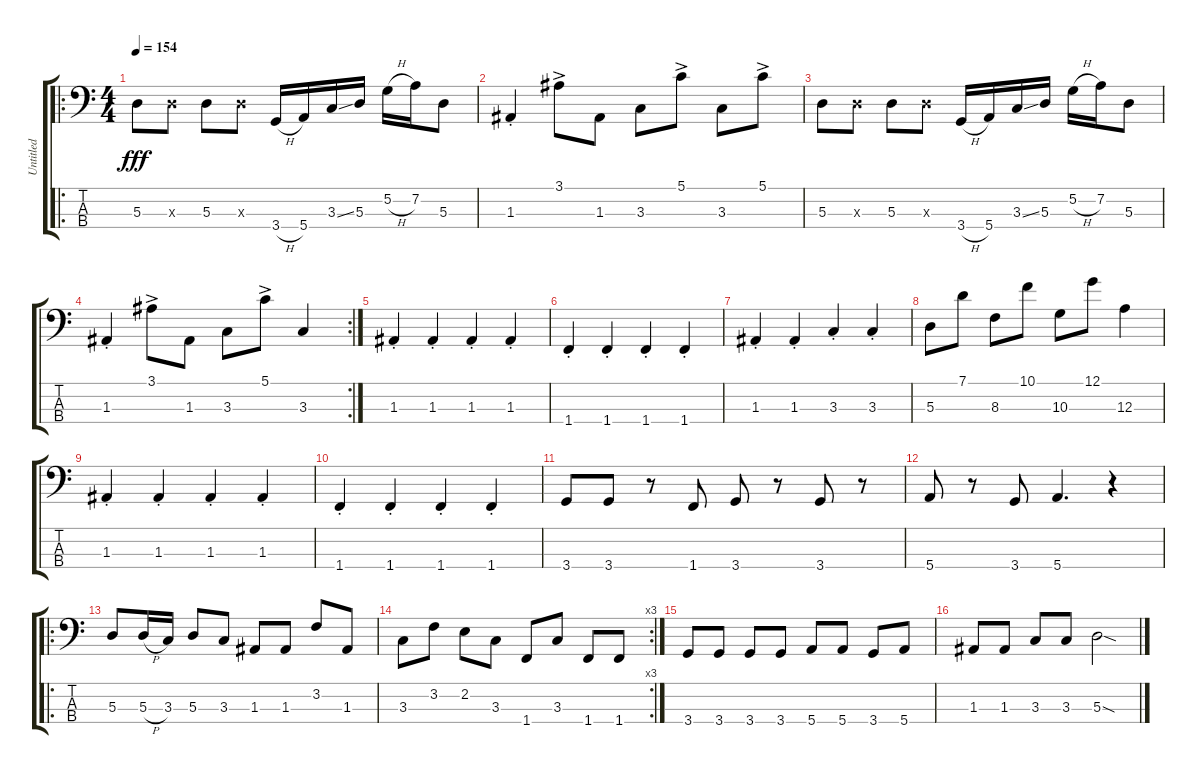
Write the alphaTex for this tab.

\track ("Untitled" "Untitled") {instrument electricbassfinger}
\staff {score tabs}
\tuning (G2 D2 A1 E1) {hide}
\ro
\ts (4 4)
\tempo 154
\clef f4
\ks c
5.3.8{dy fff instrument slapbass1} 5.3{x}.8 5.3.8 5.3{x}.8 3.4{h}.16 5.4.16 3.3{ss}.16 5.3.16 5.2{h}.16 7.2.16 5.3.8 |
1.3{st}.4 3.1{ac}.8 1.3.8 3.3.8 5.1{ac}.8 3.3.8 5.1{ac}.8 |
5.3.8 5.3{x}.8 5.3.8 5.3{x}.8 3.4{h}.16 5.4.16 3.3{ss}.16 5.3.16 5.2{h}.16 7.2.16 5.3.8 |
\rc 2
1.3{st}.4 3.1{ac}.8 1.3.8 3.3.8 5.1{ac}.8 3.3.4 |
1.3{st}.4 1.3{st}.4 1.3{st}.4 1.3{st}.4 |
1.4{st}.4 1.4{st}.4 1.4{st}.4 1.4{st}.4 |
1.3{st}.4 1.3{st}.4 3.3{st}.4 3.3{st}.4 |
5.3.8 7.1.8 8.3.8 10.1.8 10.3.8 12.1.8 12.3.4 |
1.3{st}.4 1.3{st}.4 1.3{st}.4 1.3{st}.4 |
1.4{st}.4 1.4{st}.4 1.4{st}.4 1.4{st}.4 |
3.4.8 3.4.8 r.8 1.4.8 3.4.8 r.8 3.4.8 r.8 |
5.4.8 r.8 3.4.8 5.4.4{d} r.4 |
\ro
5.3.8 5.3{h}.16 3.3.16 5.3.8 3.3.8 1.3.8 1.3.8 3.2.8 1.3.8 |
\rc 3
3.3.8 3.2.8 2.2.8 3.3.8 1.4.8 3.3.8 1.4.8 1.4.8 |
3.4.8 3.4.8 3.4.8 3.4.8 5.4.8 5.4.8 3.4.8 5.4.8 |
1.3.8 1.3.8 3.3.8 3.3.8 5.3{sod}.2
